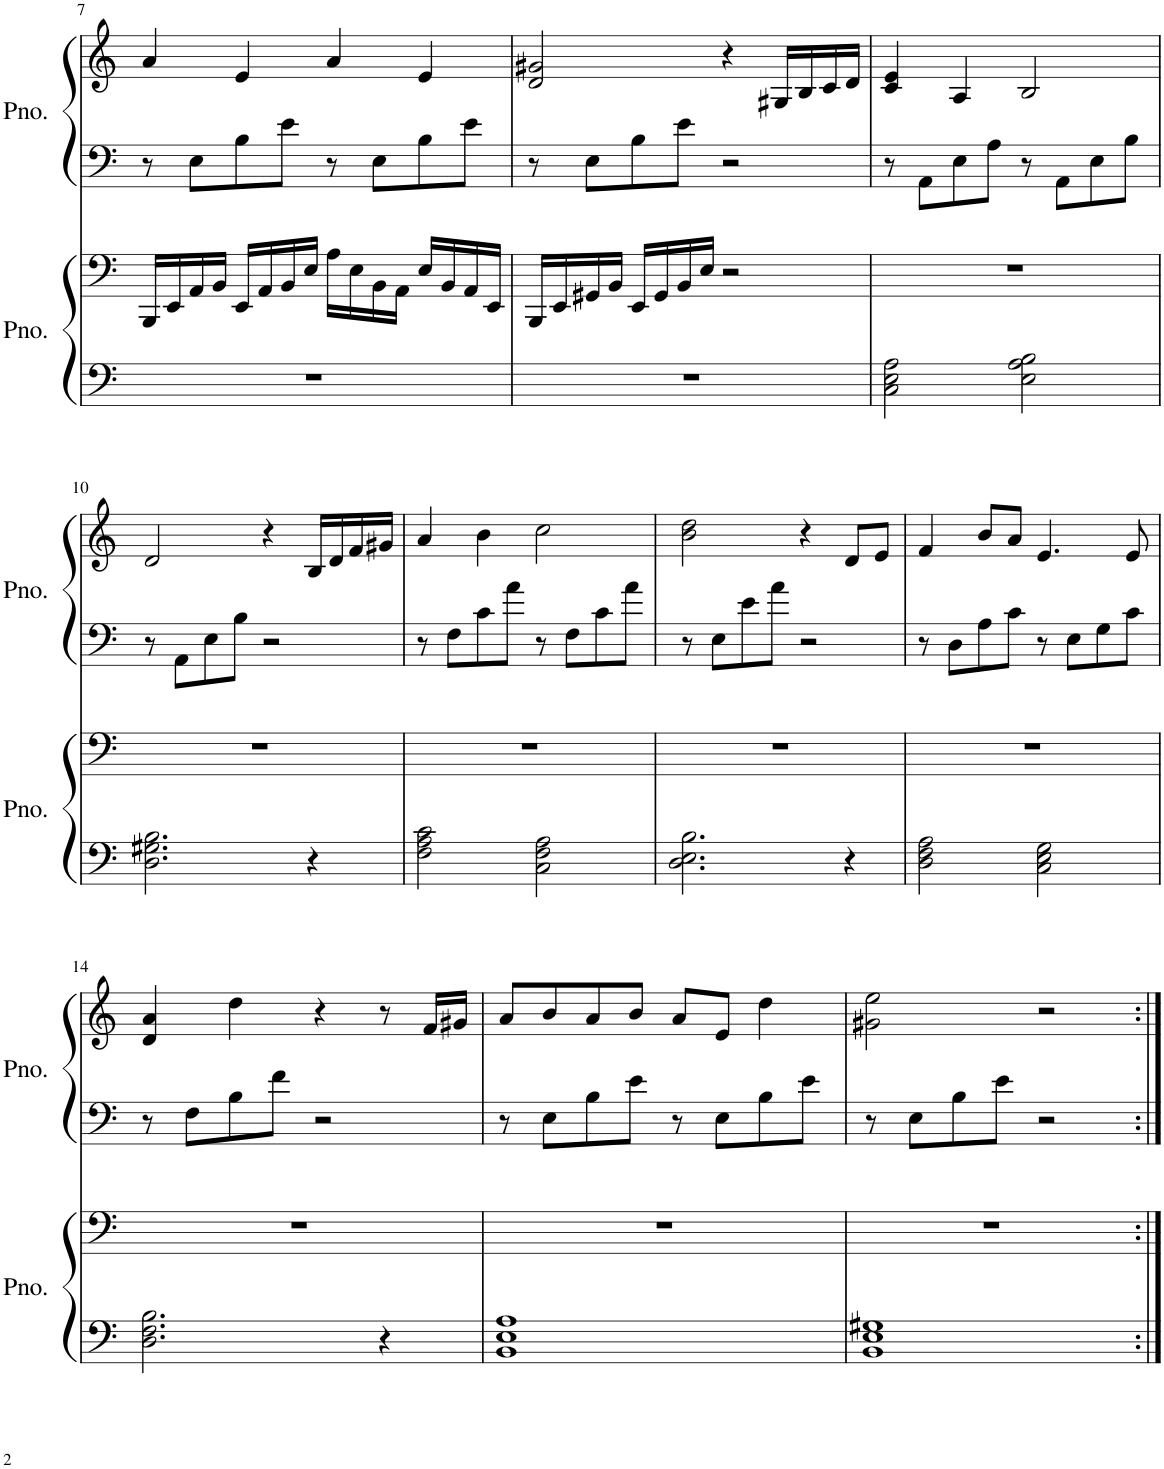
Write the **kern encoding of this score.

**kern	**kern	**kern	**kern
*part2	*part2	*part1	*part1
*staff4	*staff3	*staff2	*staff1
*I"Piano	*	*I"Piano	*
*I'Pno.	*	*I'Pno.	*
!!LO:PB:g=z
*clefF4	*clefF4	*clefF4	*clefG2
*k[]	*k[]	*k[]	*k[]
*M4/4	*M4/4	*M4/4	*M4/4
=7	=7	=7	=7
1r	16BBB/LL	8r	4a/
.	16EE/	.	.
.	16AA/	8E\L	.
.	16BB/JJ	.	.
.	16EE/LL	8B\	4e/
.	16AA/	.	.
.	16BB/	8e\J	.
.	16E/JJ	.	.
.	16A\LL	8r	4a/
.	16E\	.	.
.	16BB\	8E\L	.
.	16AA\JJ	.	.
.	16E/LL	8B\	4e/
.	16BB/	.	.
.	16AA/	8e\J	.
.	16EE/JJ	.	.
=8	=8	=8	=8
1r	16BBB/LL	8r	2d/ 2g#X/
.	16EE/	.	.
.	16GG#X/	8E\L	.
.	16BB/JJ	.	.
.	16EE/LL	8B\	.
.	16GG#/	.	.
.	16BB/	8e\J	.
.	16E/JJ	.	.
.	2r	2r	4r
.	.	.	16G#X/LL
.	.	.	16B/
.	.	.	16c/
.	.	.	16d/JJ
=9	=9	=9	=9
2C\ 2E\ 2A\	1r	8r	4c/ 4e/
.	.	8AA\L	.
.	.	8E\	4A/
.	.	8A\J	.
2E\ 2A\ 2B\	.	8r	2B/
.	.	8AA\L	.
.	.	8E\	.
.	.	8B\J	.
!!LO:LB:g=z
=10	=10	=10	=10
2.D\ 2.G#X\ 2.B\	1r	8r	2d/
.	.	8AA\L	.
.	.	8E\	.
.	.	8B\J	.
.	.	2r	4r
4r	.	.	16B/LL
.	.	.	16d/
.	.	.	16f/
.	.	.	16g#X/JJ
=11	=11	=11	=11
2F\ 2A\ 2c\	1r	8r	4a/
.	.	8F\L	.
.	.	8c\	4b\
.	.	8a\J	.
2C\ 2F\ 2A\	.	8r	2cc\
.	.	8F\L	.
.	.	8c\	.
.	.	8a\J	.
=12	=12	=12	=12
2.D\ 2.E\ 2.B\	1r	8r	2b\ 2dd\
.	.	8E\L	.
.	.	8e\	.
.	.	8a\J	.
.	.	2r	4r
4r	.	.	8d/L
.	.	.	8e/J
=13	=13	=13	=13
2D\ 2F\ 2A\	1r	8r	4f/
.	.	8D\L	.
.	.	8A\	8b/L
.	.	8c\J	8a/J
2C\ 2E\ 2G\	.	8r	4.e/
.	.	8E\L	.
.	.	8G\	.
.	.	8c\J	8e/
!!LO:LB:g=z
=14	=14	=14	=14
2.D\ 2.F\ 2.B\	1r	8r	4d/ 4a/
.	.	8F\L	.
.	.	8B\	4dd\
.	.	8f\J	.
.	.	2r	4r
4r	.	.	8r
.	.	.	16f/LL
.	.	.	16g#X/JJ
=15	=15	=15	=15
1BB 1E 1A	1r	8r	8a/L
.	.	8E\L	8b/
.	.	8B\	8a/
.	.	8e\J	8b/J
.	.	8r	8a/L
.	.	8E\L	8e/J
.	.	8B\	4dd\
.	.	8e\J	.
=16	=16	=16	=16
1BB 1E 1G#X	1r	8r	2g#X\ 2ee\
.	.	8E\L	.
.	.	8B\	.
.	.	8e\J	.
.	.	2r	2r
=:|!	=:|!	=:|!	=:|!
*-	*-	*-	*-
